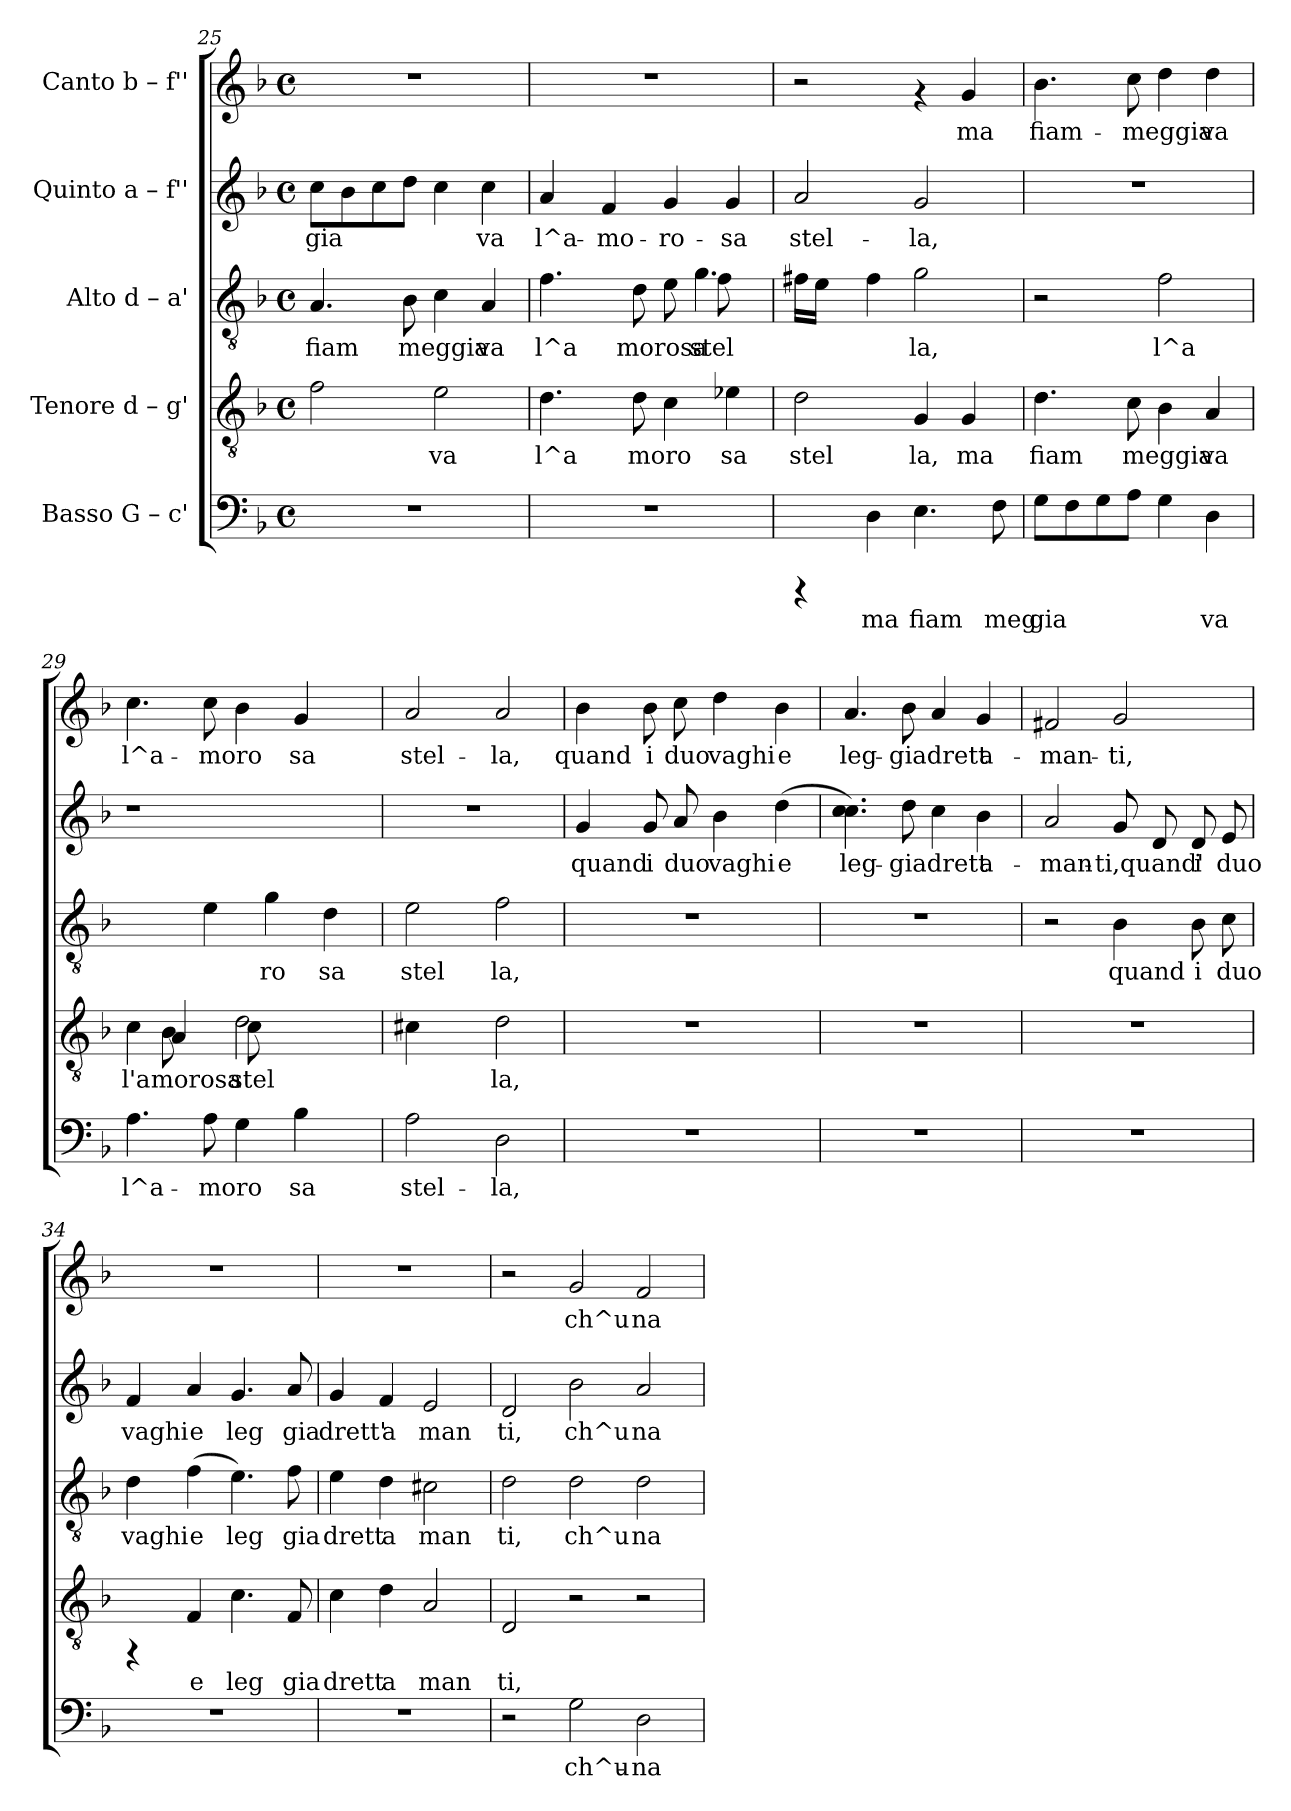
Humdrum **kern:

**kern	**text	**kern	**text	**kern	**text	**kern	**text	**kern	**text
*part5	*part5	*part4	*part4	*part3	*part3	*part2	*part2	*part1	*part1
*staff5	*staff5	*staff4	*staff4	*staff3	*staff3	*staff2	*staff2	*staff1	*staff1
*I"Basso  G – c'	*	*I"Tenore  d – g'	*	*I"Alto  d – a'	*	*I"Quinto  a – f''	*	*I"Canto  b – f''	*
*clefF4	*	*clefGv2	*	*clefGv2	*	*clefG2	*	*clefG2	*
*k[b-]	*	*k[b-]	*	*k[b-]	*	*k[b-]	*	*k[b-]	*
*F:	*	*F:	*	*F:	*	*F:	*	*F:	*
*M4/4	*	*M4/4	*	*M4/4	*	*M4/4	*	*M4/4	*
*met(c)	*	*met(c)	*	*met(c)	*	*met(c)	*	*met(c)	*
=25	=25	=25	=25	=25	=25	=25	=25	=25	=25
!	!	!	!LO:LY:b:rj	!	!LO:LY:b:cj	!	!LO:LY:b:rj	!	!
1r	.	2f\	.	4.A/	fiam	8cc\L	-gia-	1r	.
!	!	!	!	!	!	!	!LO:LY:b:rj	!	!
.	.	.	.	.	.	8b-\	--	.	.
!	!	!	!	!	!	!	!LO:LY:b:rj	!	!
.	.	.	.	.	.	8cc\	--	.	.
!	!	!	!	!	!LO:LY:b:cj	!	!LO:LY:b:rj	!	!
.	.	.	.	8B-\	meggia	8dd\J	--	.	.
!	!	!	!LO:LY:b:rj	!	!LO:LY:b:cj	!	!LO:LY:b:rj	!	!
.	.	2e\	va	4c\	.	4cc\	--	.	.
!	!	!	!	!	!LO:LY:b:cj	!	!LO:LY:b:rj	!	!
.	.	.	.	4A/	va	4cc\	-va	.	.
=26	=26	=26	=26	=26	=26	=26	=26	=26	=26
!	!	!	!LO:LY:b:rj	!	!LO:LY:b:cj	!	!LO:LY:b:rj	!	!
*	*	*	*	*^	*	*	*	*	*
1r	.	4.d\	l^a	4.f\	8ryy	l^a	4a/	l^a-	1r	.
!	!	!	!	!	!	!	!	!LO:LY:b:rj	!	!
*	*	*	*	*v	*v	*	*	*	*	*
.	.	.	.	.	.	4f/	-mo-	.	.
!	!	!	!LO:LY:b:rj	!	!LO:LY:b:cj	!	!	!	!
.	.	8d\	moro	8d\	morosa	.	.	.	.
!	!	!	!LO:LY:b:rj	!	!LO:LY:b:cj	!	!LO:LY:b:rj	!	!
.	.	4c\	.	8e\	.	4g/	-ro-	.	.
*	*	*	*	*^	*	*	*	*	*
!	!	!	!	!	!	!LO:LY:b:cj	!	!	!	!
.	.	.	.	4.g\	8f\	stel	.	.	.	.
!	!	!	!LO:LY:b:rj	!	!	!	!	!LO:LY:b:rj	!	!
.	.	4e-X\	sa	.	4ryy	.	4g/	-sa	.	.
=27	=27	=27	=27	=27	=27	=27	=27	=27	=27	=27
!	!	!	!LO:LY:b:rj	!	!	!LO:LY:b:cj	!	!LO:LY:b:rj	!	!
*	*	*	*	*v	*v	*	*	*	*	*
4rCCC	.	2d\	stel	16f#X\L	.	2a/	stel-	2r	.
!	!	!	!	!	!LO:LY:b:cj	!	!	!	!
.	.	.	.	16e\J	.	.	.	.	.
.	.	.	.	8ryy	.	.	.	.	.
!	!LO:LY:b:rj	!	!	!	!LO:LY:b:cj	!	!	!	!
4D\	ma	.	.	4f#\	.	.	.	.	.
!	!LO:LY:b:rj	!	!LO:LY:b:rj	!	!LO:LY:b:cj	!	!LO:LY:b:rj	!	!
4.E\	fiam	4G/	la,	2g\	la,	2g/	-la,	4rf	.
!	!	!	!LO:LY:b:rj	!	!	!	!	!	!LO:LY:b:rj
.	.	4G/	ma	.	.	.	.	4g/	ma
!	!LO:LY:b:rj	!	!	!	!	!	!	!	!
8F\	meg	.	.	.	.	.	.	.	.
!!LO:PB:g=z
=28	=28	=28	=28	=28	=28	=28	=28	=28	=28
!	!LO:LY:b:rj	!	!LO:LY:b:rj	!	!	!	!	!	!LO:LY:b:rj
8G\L	gia-	4.d\	fiam	2r	.	1r	.	4.b-\	fiam-
!	!LO:LY:b:rj	!	!	!	!	!	!	!	!
8F\	--	.	.	.	.	.	.	.	.
!	!LO:LY:b:rj	!	!	!	!	!	!	!	!
8G\	--	.	.	.	.	.	.	.	.
!	!LO:LY:b:rj	!	!LO:LY:b:rj	!	!	!	!	!	!LO:LY:b:rj
8A\J	--	8c\	meggia	.	.	.	.	8cc\	-meggia-
!	!LO:LY:b:rj	!	!LO:LY:b:rj	!	!LO:LY:b:cj	!	!	!	!LO:LY:b:rj
4G\	--	4B-\	.	2f\	l^a	.	.	4dd\	--
!	!LO:LY:b:rj	!	!LO:LY:b:rj	!	!	!	!	!	!LO:LY:b:rj
4D\	-va	4A/	va	.	.	.	.	4dd\	-va
=29	=29	=29	=29	=29	=29	=29	=29	=29	=29
!	!LO:LY:b:rj	!	!LO:LY:b:rj	!	!	!	!	!	!LO:LY:b:rj
*	*	*^	*	*	*	*	*	*	*
4.A\	l^a-	4c\	4ryy	l'a	4.ryy	.	1r	.	4.cc\	l^a-
!	!	!	!	!LO:LY:b:rj	!	!	!	!	!	!
.	.	4A/	8B-\	morosa	.	.	.	.	.	.
!	!LO:LY:b:rj	!	!	!	!	!	!	!	!	!LO:LY:b:rj
8A\	-moro-	.	8ryy	.	4e\	.	.	.	8cc\	-moro-
!	!LO:LY:b:rj	!	!	!LO:LY:b:rj	!	!	!	!	!	!LO:LY:b:rj
4G\	--	2d\	8c\	stel	.	.	.	.	4b-\	--
!	!	!	!	!	!	!LO:LY:b:cj	!	!	!	!
.	.	.	8ryy	.	4g\	ro	.	.	.	.
!	!LO:LY:b:rj	!	!	!	!	!	!	!	!	!LO:LY:b:rj
4B-\	-sa	.	4.ryy	.	.	.	.	.	4g/	-sa
!	!	!	!	!	!	!LO:LY:b:cj	!	!	!	!
.	.	.	.	.	4d\	sa	.	.	.	.
8ryy	.	8ryy	.	.	.	.	8ryy	.	8ryy	.
*	*	*v	*v	*	*	*	*	*	*	*
=30	=30	=30	=30	=30	=30	=30	=30	=30	=30
!	!LO:LY:b:rj	!	!LO:LY:b:rj	!	!LO:LY:b:cj	!	!	!	!LO:LY:b:rj
2A\	stel-	4c#X\	.	2e\	stel	1r	.	2a/	stel-
.	.	4ryy	.	.	.	.	.	.	.
!	!LO:LY:b:rj	!	!LO:LY:b:rj	!	!LO:LY:b:cj	!	!	!	!LO:LY:b:rj
2D\	-la,	2d\	la,	2f\	la,	.	.	2a/	-la,
=31	=31	=31	=31	=31	=31	=31	=31	=31	=31
!	!	!	!	!	!	!	!LO:LY:b:rj	!	!LO:LY:b:rj
1r	.	1r	.	1r	.	4g/	quand	4b-\	quand
!	!	!	!	!	!	!	!LO:LY:b:rj	!	!LO:LY:b:rj
.	.	.	.	.	.	8g/	i	8b-\	i
!	!	!	!	!	!	!	!LO:LY:b:rj	!	!LO:LY:b:rj
.	.	.	.	.	.	8a/	duo	8cc\	duo
!	!	!	!	!	!	!	!LO:LY:b:rj	!	!LO:LY:b:rj
.	.	.	.	.	.	4b-\	vaghi	4dd\	vaghi
!	!	!	!	!	!	!	!LO:LY:b:rj	!	!LO:LY:b:rj
.	.	.	.	.	.	(<4dd\	e	4b-\	e
=32	=32	=32	=32	=32	=32	=32	=32	=32	=32
!	!	!	!	!	!	!	!LO:LY:b:rj	!	!LO:LY:b:rj
1r	.	1r	.	1r	.	4.cc\ 4.cc\)	leg-	4.a/	leg-
!	!	!	!	!	!	!	!LO:LY:b:rj	!	!LO:LY:b:rj
.	.	.	.	.	.	8dd\	-giadrett	8b-\	-giadrett
!	!	!	!	!	!	!	!LO:LY:b:rj	!	!LO:LY:b:rj
.	.	.	.	.	.	4cc\	.	4a/	.
!	!	!	!	!	!	!	!LO:LY:b:rj	!	!LO:LY:b:rj
.	.	.	.	.	.	4b-\	a-	4g/	a-
=33	=33	=33	=33	=33	=33	=33	=33	=33	=33
!	!	!	!	!	!	!	!LO:LY:b:rj	!	!LO:LY:b:rj
1r	.	1r	.	2r	.	2a/	-man-	2f#X/	-man-
!	!	!	!	!	!LO:LY:b:cj	!	!LO:LY:b:rj	!	!LO:LY:b:rj
.	.	.	.	4B-\	quand	8g/	-ti,quand'	2g/	-ti,
!	!	!	!	!	!	!	!LO:LY:b:rj	!	!
.	.	.	.	.	.	8d/	.	.	.
!	!	!	!	!	!LO:LY:b:cj	!	!LO:LY:b:rj	!	!
.	.	.	.	8B-\	i	8d/	i	.	.
!	!	!	!	!	!LO:LY:b:cj	!	!LO:LY:b:rj	!	!
.	.	.	.	8c\	duo	8e/	duo	.	.
!!LO:PB:g=z
=34	=34	=34	=34	=34	=34	=34	=34	=34	=34
!	!	!	!	!	!LO:LY:b:cj	!	!LO:LY:b:rj	!	!
1r	.	4rFF	.	4d\	vaghi	4f/	vaghi	1r	.
!	!	!	!LO:LY:b:rj	!	!LO:LY:b:cj	!	!LO:LY:b:rj	!	!
.	.	4F/	e	(>4f\	e	4a/	e	.	.
!	!	!	!LO:LY:b:rj	!	!LO:LY:b:cj	!	!LO:LY:b:rj	!	!
.	.	4.c\	leg	4.e\)	leg	4.g/	leg	.	.
!	!	!	!LO:LY:b:rj	!	!LO:LY:b:cj	!	!LO:LY:b:rj	!	!
.	.	8F/	gia	8f\	gia	8a/	gia	.	.
=35	=35	=35	=35	=35	=35	=35	=35	=35	=35
!	!	!	!LO:LY:b:rj	!	!LO:LY:b:cj	!	!LO:LY:b:rj	!	!
1r	.	4c\	drett	4e\	drett	4g/	drett'	1r	.
!	!	!	!LO:LY:b:rj	!	!LO:LY:b:cj	!	!LO:LY:b:rj	!	!
.	.	4d\	a	4d\	a	4f/	a	.	.
!	!	!	!LO:LY:b:rj	!	!LO:LY:b:cj	!	!LO:LY:b:rj	!	!
.	.	2A/	man	2c#X\	man	2e/	man	.	.
=36	=36	=36	=36	=36	=36	=36	=36	=36	=36
!	!	!	!LO:LY:b:rj	!	!LO:LY:b:cj	!	!LO:LY:b:rj	!	!
2r	.	2D/	ti,	2d\	ti,	2d/	ti,	2r	.
!	!LO:LY:b:rj	!	!	!	!LO:LY:b:cj	!	!LO:LY:b:rj	!	!LO:LY:b:rj
2G\	ch^u-	2r	.	2d\	ch^u	2b-\	ch^u	2g/	ch^u
!	!LO:LY:b:rj	!	!	!	!LO:LY:b:cj	!	!LO:LY:b:rj	!	!LO:LY:b:rj
2D\	-na	2r	.	2d\	na	2a/	na	2f/	na
=	=	=	=	=	=	=	=	=	=
*-	*-	*-	*-	*-	*-	*-	*-	*-	*-
